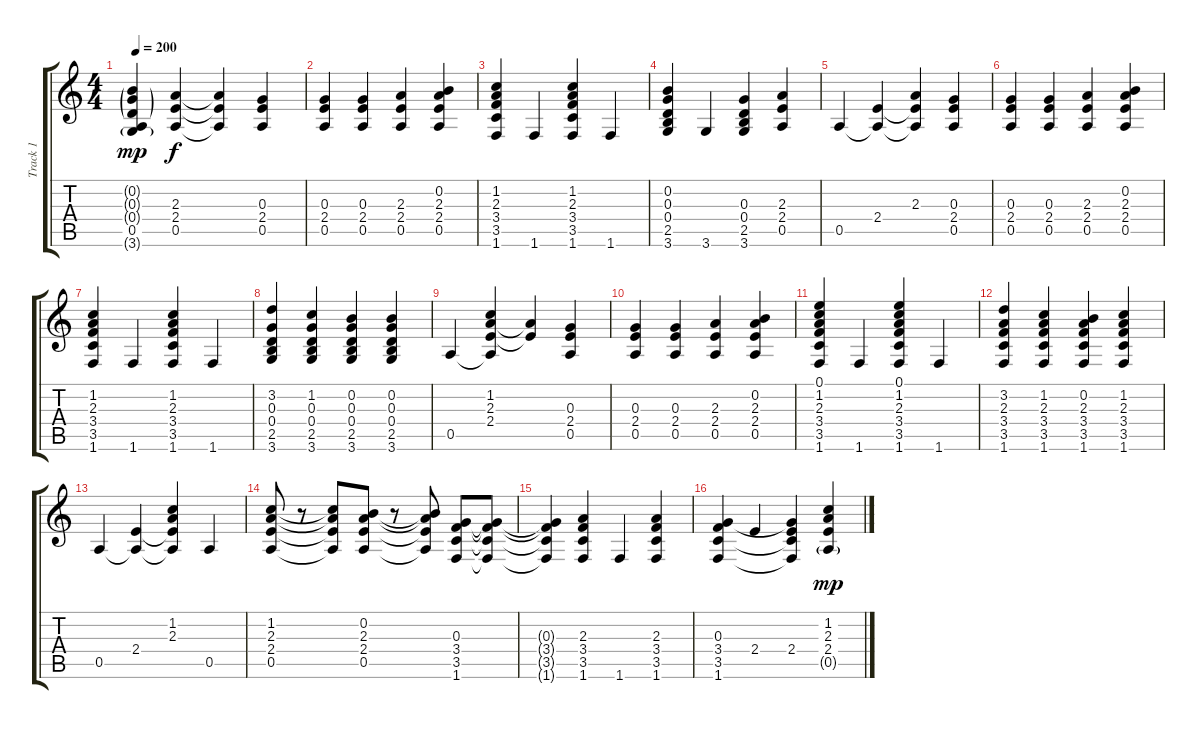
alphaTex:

\track ("Track 1" "Track 1") {instrument acousticguitarsteel}
\staff {score tabs}
\tuning (E4 B3 G3 D3 A2 E2) {hide}
\ts (4 4)
\tempo 200
\clef g2
\ks c
(0.2{g} 0.3{g} 0.4{g} 0.5 3.6{g}).4{dy mp} (2.3 2.4 0.5).4{dy f} (2.3{t} 2.4{t} 0.5{t}).4 (0.3 2.4 0.5).4 |
(0.3 2.4 0.5).4 (0.3 2.4 0.5).4 (2.3 2.4 0.5).4 (0.2 2.3 2.4 0.5).4 |
(1.2 2.3 3.4 3.5 1.6).4 1.6.4 (1.2 2.3 3.4 3.5 1.6).4 1.6.4 |
(0.2 0.3 0.4 2.5 3.6).4 3.6.4 (0.3 0.4 2.5 3.6).4 (2.3 2.4 0.5).4 |
0.5.4 (2.4 0.5{t}).4 (2.3 2.4{t} 0.5{t}).4 (0.3 2.4 0.5).4 |
(0.3 2.4 0.5).4 (0.3 2.4 0.5).4 (2.3 2.4 0.5).4 (0.2 2.3 2.4 0.5).4 |
(1.2 2.3 3.4 3.5 1.6).4 1.6.4 (1.2 2.3 3.4 3.5 1.6).4 1.6.4 |
(3.2 0.3 0.4 2.5 3.6).4 (1.2 0.3 0.4 2.5 3.6).4 (0.2 0.3 0.4 2.5 3.6).4 (0.2 0.3 0.4 2.5 3.6).4 |
0.5.4 (1.2 2.3 2.4 0.5{t}).4 (2.3{t} 2.4{t}).4 (0.3 2.4 0.5).4 |
(0.3 2.4 0.5).4 (0.3 2.4 0.5).4 (2.3 2.4 0.5).4 (0.2 2.3 2.4 0.5).4 |
(0.1 1.2 2.3 3.4 3.5 1.6).4 1.6.4 (0.1 1.2 2.3 3.4 3.5 1.6).4 1.6.4 |
(3.2 2.3 3.4 3.5 1.6).4 (1.2 2.3 3.4 3.5 1.6).4 (0.2 2.3 3.4 3.5 1.6).4 (1.2 2.3 3.4 3.5 1.6).4 |
0.5.4 (2.4 0.5{t}).4 (1.2 2.3 2.4{t} 0.5{t}).4 0.5.4 |
(1.2 2.3 2.4 0.5).8 r.8 (1.2{t} 2.3{t} 2.4{t} 0.5{t}).8 (0.2 2.3 2.4 0.5).8 r.8 (0.2{t} 2.3{t} 2.4{t} 0.5{t}).8 (0.3 3.4 3.5 1.6).8 (0.3{t} 3.4{t} 3.5{t} 1.6{t}).8 |
(0.3{t} 3.4{t} 3.5{t} 1.6{t}).4 (2.3 3.4 3.5 1.6).4 1.6.4 (2.3 3.4 3.5 1.6).4 |
(0.3 3.4 3.5 1.6).4 2.4.4 (0.3{t} 2.4 3.5{t} 1.6{t}).4 (1.2 2.3 2.4 0.5{g}).4{dy mp}
